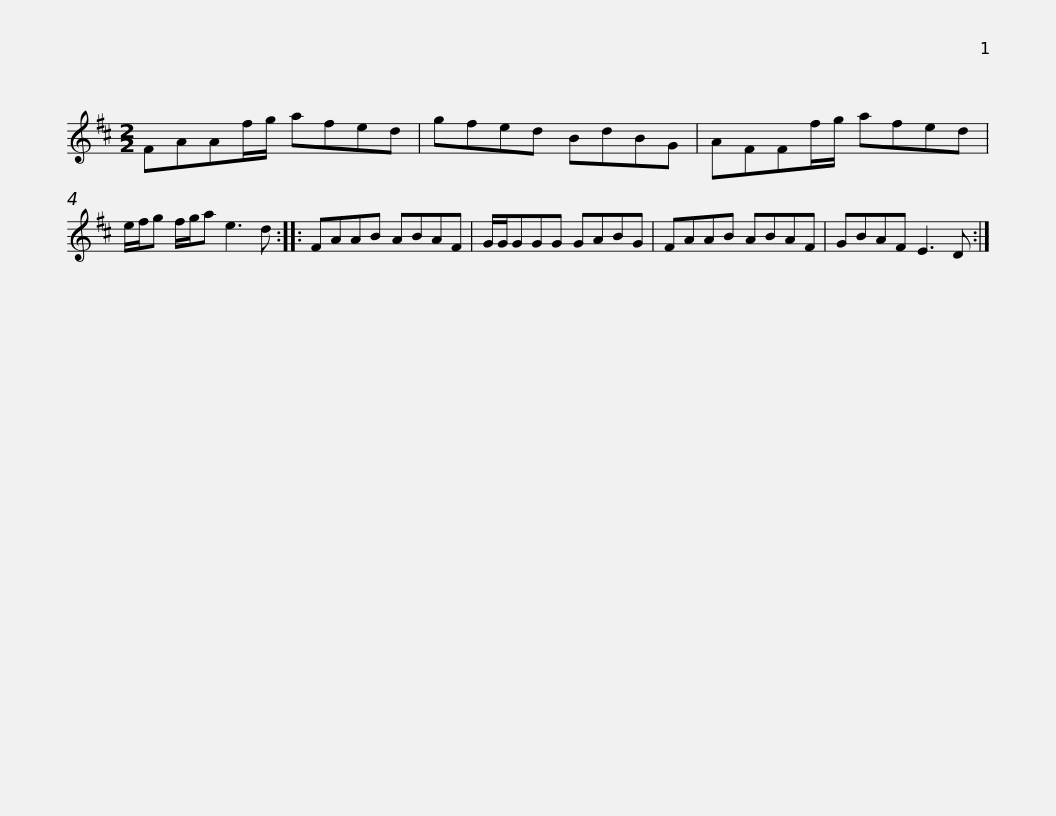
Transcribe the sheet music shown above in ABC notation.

X:1
L:1/8
M:2/2
I:linebreak $
K:D
V:1 treble
V:1
 FAAf/g/ afed | gfed BdBG | AFFf/g/ afed | e/f/g f/g/a e3 d :: FAAB ABAF |$ %5
 G/G/GGG GABG | FAAB ABAF | GBAF E3 D :| %8
